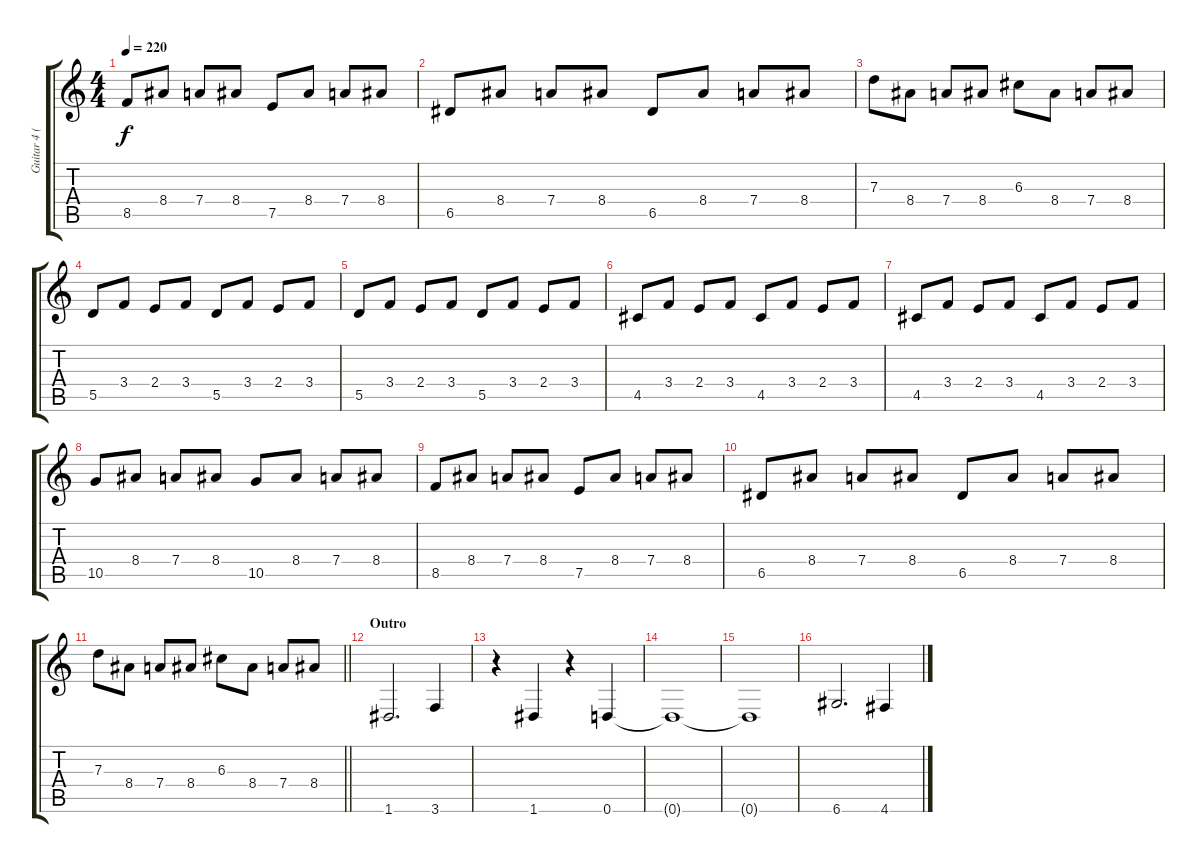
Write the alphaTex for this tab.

\track ("Guitar 4 (As Important As Guitar 3)" "Guitar 4 (") {instrument distortionguitar}
\staff {score tabs}
\tuning (E4 B3 G3 D3 A2 D2) {hide}
\ts (4 4)
\tempo 220
\clef g2
\ks c
8.5.8{dy f} 8.4.8 7.4.8 8.4.8 7.5.8 8.4.8 7.4.8 8.4.8 |
6.5.8 8.4.8 7.4.8 8.4.8 6.5.8 8.4.8 7.4.8 8.4.8 |
7.3.8 8.4.8 7.4.8 8.4.8 6.3.8 8.4.8 7.4.8 8.4.8 |
5.5.8 3.4.8 2.4.8 3.4.8 5.5.8 3.4.8 2.4.8 3.4.8 |
5.5.8 3.4.8 2.4.8 3.4.8 5.5.8 3.4.8 2.4.8 3.4.8 |
4.5.8 3.4.8 2.4.8 3.4.8 4.5.8 3.4.8 2.4.8 3.4.8 |
4.5.8 3.4.8 2.4.8 3.4.8 4.5.8 3.4.8 2.4.8 3.4.8 |
10.5.8 8.4.8 7.4.8 8.4.8 10.5.8 8.4.8 7.4.8 8.4.8 |
8.5.8 8.4.8 7.4.8 8.4.8 7.5.8 8.4.8 7.4.8 8.4.8 |
6.5.8 8.4.8 7.4.8 8.4.8 6.5.8 8.4.8 7.4.8 8.4.8 |
\barLineRight lightlight
7.3.8 8.4.8 7.4.8 8.4.8 6.3.8 8.4.8 7.4.8 8.4.8 |
\section ("" "Outro")
1.6.2{d instrument acousticguitarsteel} 3.6.4 |
r.4 1.6.4 r.4 0.6.4 |
0.6{t}.1 |
0.6{t}.1 |
6.6.2{d} 4.6.4
